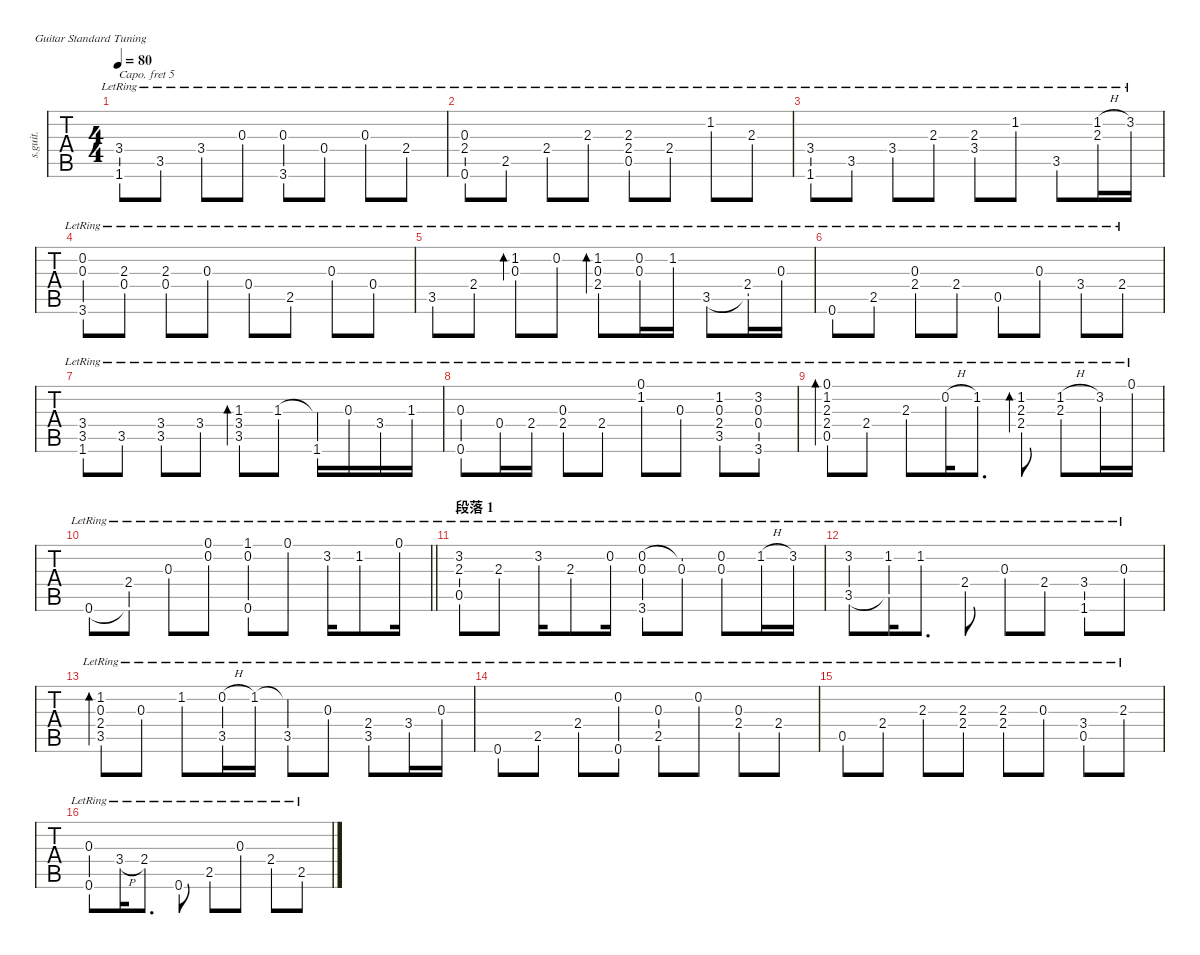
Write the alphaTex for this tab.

\defaultSystemsLayout 4
\hideDynamics
\bracketExtendMode nobrackets
\otherSystemsTrackNameOrientation horizontal
\chordDiagramsInScore
\track ("音轨 1" "s.guit.") {instrument acousticguitarsteel}
\staff {tabs}
\capo 5
\tuning (E4 B3 G3 D3 A2 E2)
\ts (4 4)
\tempo 80
\clef g2
\ks c
(3.4{lr} 1.6{lr}).8{dy f} 3.5{lr}.8 3.4{lr}.8 0.3{lr}.8 (0.3{lr} 3.6{lr}).8 0.4{lr}.8 0.3{lr}.8 2.4{lr}.8 |
(0.3{lr} 2.4{lr} 0.6{lr}).8 2.5{lr}.8 2.4{lr}.8 2.3{lr}.8 (2.3{lr} 2.4{lr} 0.5{lr}).8 2.4{lr}.8 1.2{lr}.8 2.3{lr}.8 |
(3.4{lr} 1.6{lr}).8 3.5{lr}.8 3.4{lr}.8 2.3{lr}.8 (2.3{lr} 3.4{lr}).8 1.2{lr}.8 3.5{lr}.8 (1.2{h lr} 2.3{lr}).16 3.2{lr}.16 |
(0.2{lr} 0.3{lr} 3.6{lr}).8 (2.3{lr} 0.4{lr}).8 (2.3{lr} 0.4{lr}).8 0.3{lr}.8 0.4{lr}.8 2.5{lr}.8 0.3{lr}.8 0.4{lr}.8 |
3.5{lr}.8 2.4{lr}.8 (1.2{lr} 0.3{lr}).8{bd 120} 0.2{lr}.8 (1.2{lr} 0.3{lr} 2.4{lr}).8{bd 120} (0.2{lr} 0.3{lr}).16 1.2{lr}.16 3.5{lr}.8 (2.4{lr} 3.5{lr t}).16 0.3{lr}.16 |
0.6{lr}.8 2.5{lr}.8 (0.3{lr} 2.4{lr}).8 2.4{lr}.8 0.5{lr}.8 0.3{lr}.8 3.4{lr}.8 2.4{lr}.8 |
(3.4{lr} 3.5{lr} 1.6{lr}).8 3.5{lr}.8 (3.4{lr} 3.5{lr}).8 3.4{lr}.8 (1.3{lr} 3.4{lr} 3.5{lr}).8{bd 120} 1.3{lr}.8 (1.3{lr t} 1.6{lr}).16 0.3{lr}.16 3.4{lr}.16 1.3{lr}.16 |
(0.3{lr} 0.6{lr}).8 0.4{lr}.16 2.4{lr}.16 (0.3{lr} 2.4{lr}).8 2.4{lr}.8 (0.1{lr} 1.2{lr}).8 0.3{lr}.8 (1.2{lr} 0.3{lr} 2.4{lr} 3.5{lr}).8 (3.2{lr} 0.3{lr} 0.4{lr} 3.6{lr}).8 |
(0.1{lr} 1.2{lr} 2.3{lr} 2.4{lr} 0.5{lr}).8{bd 60} 2.4{lr}.8 2.3{lr}.8 0.2{h lr}.16 1.2{lr}.8{d} (1.2{lr} 2.3{lr} 2.4{lr}).8{bd 60} (1.2{h lr} 2.3{lr}).8 3.2{lr}.16 0.1{lr}.16 |
\barLineRight lightlight
0.6{lr}.8 (2.4{lr} 0.6{lr t}).8 0.3{lr}.8 (0.1{lr} 0.2{lr}).8 (1.1{lr} 0.2{lr} 0.6{lr}).8 0.1{lr}.8 3.2{lr}.16 1.2{lr}.8 0.1{lr}.16 |
\section ("" "段落 1")
(3.2{lr} 2.3{lr} 0.5{lr}).8 2.3{lr}.8 3.2{lr}.16 2.3{lr}.8 0.2{lr}.16 (0.2{lr} 0.3{lr} 3.6{lr}).8 (0.2{lr t} 0.3{lr}).8 (0.2{lr} 0.3{lr}).8 1.2{h lr}.16 3.2{lr}.16 |
(3.2{lr} 3.5{lr}).8 (1.2{lr} 3.5{lr t}).16 1.2{lr}.8{d} 2.4{lr}.8 0.3{lr}.8 2.4{lr}.8 (3.4{lr} 1.6{lr}).8 0.3{lr}.8 |
(1.2{lr} 0.3{lr} 2.4{lr} 3.5{lr}).8{bd 60} 0.3{lr}.8 1.2{lr}.8 (0.2{h lr} 3.5{lr}).16 1.2{lr}.16 (1.2{lr t} 3.5{lr}).8 0.3{lr}.8 (2.4{lr} 3.5{lr}).8 3.4{lr}.16 0.3{lr}.16 |
0.6{lr}.8 2.5{lr}.8 2.4{lr}.8 (0.2{lr} 0.6{lr}).8 (0.3{lr} 2.5{lr}).8 0.2{lr}.8 (0.3{lr} 2.4{lr}).8 2.4{lr}.8 |
0.5{lr}.8 2.4{lr}.8 2.3{lr}.8 (2.3{lr} 2.4{lr}).8 (2.3{lr} 2.4{lr}).8 0.3{lr}.8 (3.4{lr} 0.5{lr}).8 2.3{lr}.8 |
(0.3{lr} 0.6{lr}).8 3.4{h lr}.16 2.4{lr}.8{d} 0.6{lr}.8 2.5{lr}.8 0.3{lr}.8 2.4{lr}.8 2.5{lr}.8
